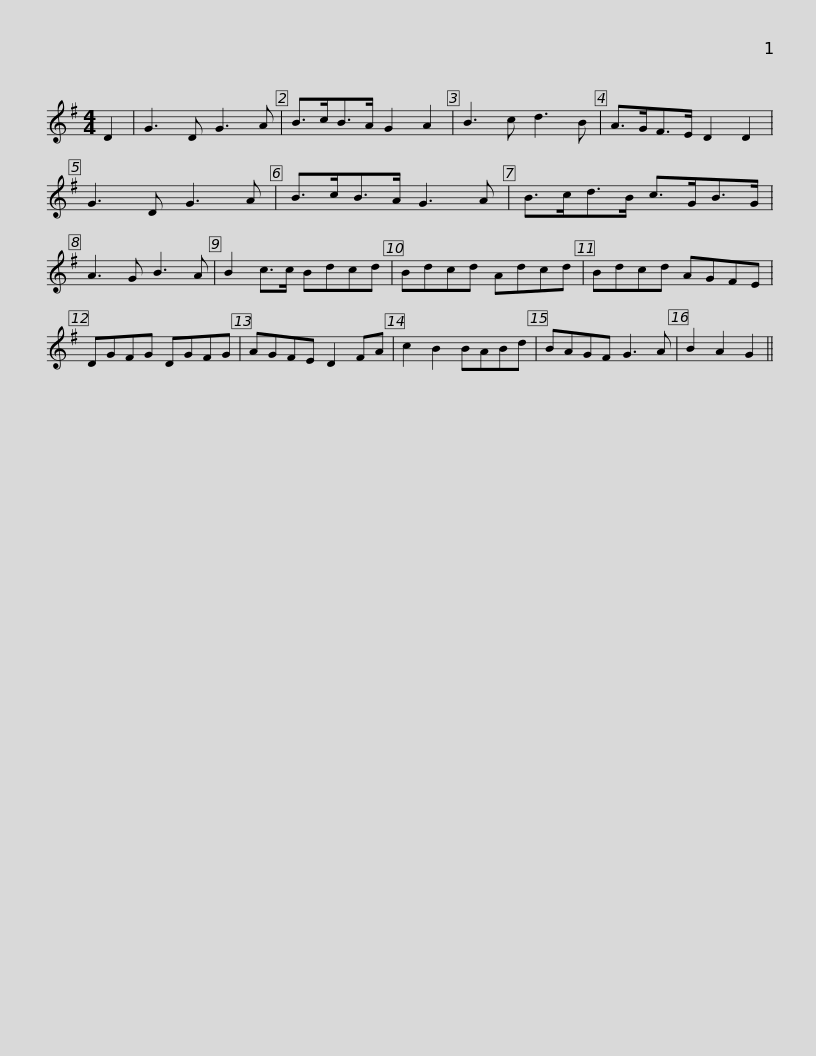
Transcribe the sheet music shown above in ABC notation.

X:1
L:1/8
M:4/4
I:linebreak $
K:G
V:1 treble
V:1
 D2 | G3 D G3 A | B>cB>A G2 A2 | B3 c d3 B | A>GF>E D2 D2 | %5
 G3 D G3 A | B>cB>A G3 A |$ B>cd>B c>GB>G | A3 G B3 A | B2 c>c Bdcd | %10
 Bdcd Adcd | Bdcd AGFE |$ DGFG DGFG | AGFE D2 FA | c2 B2 BABd | %15
 BAGF G3 A | B2 A2 G2 || %17
